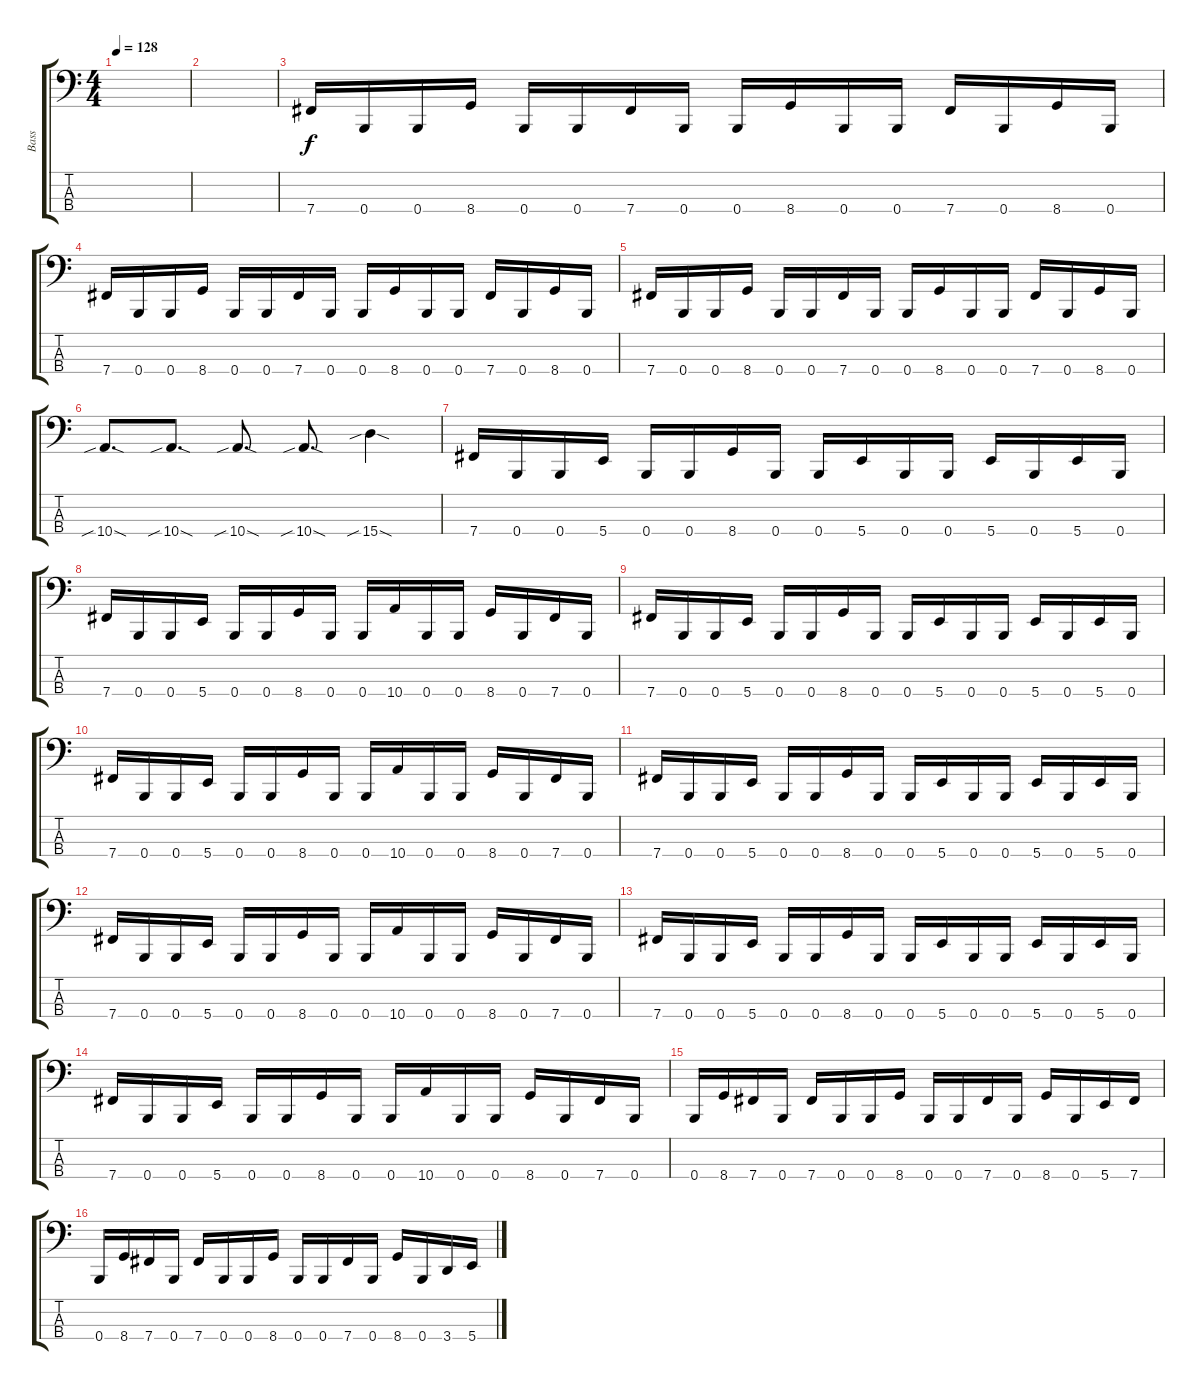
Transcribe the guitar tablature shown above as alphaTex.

\track ("Bass" "Bass") {instrument electricbasspick}
\staff {score tabs}
\tuning (E2 B1 Gb1 B0) {hide}
\ts (4 4)
\tempo 128
\clef f4
\ks c
|
|
7.4.16 0.4.16 0.4.16 8.4.16 0.4.16 0.4.16 7.4.16 0.4.16 0.4.16 8.4.16 0.4.16 0.4.16 7.4.16 0.4.16 8.4.16 0.4.16 |
7.4.16 0.4.16 0.4.16 8.4.16 0.4.16 0.4.16 7.4.16 0.4.16 0.4.16 8.4.16 0.4.16 0.4.16 7.4.16 0.4.16 8.4.16 0.4.16 |
7.4.16 0.4.16 0.4.16 8.4.16 0.4.16 0.4.16 7.4.16 0.4.16 0.4.16 8.4.16 0.4.16 0.4.16 7.4.16 0.4.16 8.4.16 0.4.16 |
10.4{sib sod}.8{d} 10.4{sib sod}.8{d} 10.4{sib sod}.8{d} 10.4{sib sod}.8{d} 15.4{sib sod}.4 |
7.4.16 0.4.16 0.4.16 5.4.16 0.4.16 0.4.16 8.4.16 0.4.16 0.4.16 5.4.16 0.4.16 0.4.16 5.4.16 0.4.16 5.4.16 0.4.16 |
7.4.16 0.4.16 0.4.16 5.4.16 0.4.16 0.4.16 8.4.16 0.4.16 0.4.16 10.4.16 0.4.16 0.4.16 8.4.16 0.4.16 7.4.16 0.4.16 |
7.4.16 0.4.16 0.4.16 5.4.16 0.4.16 0.4.16 8.4.16 0.4.16 0.4.16 5.4.16 0.4.16 0.4.16 5.4.16 0.4.16 5.4.16 0.4.16 |
7.4.16 0.4.16 0.4.16 5.4.16 0.4.16 0.4.16 8.4.16 0.4.16 0.4.16 10.4.16 0.4.16 0.4.16 8.4.16 0.4.16 7.4.16 0.4.16 |
7.4.16 0.4.16 0.4.16 5.4.16 0.4.16 0.4.16 8.4.16 0.4.16 0.4.16 5.4.16 0.4.16 0.4.16 5.4.16 0.4.16 5.4.16 0.4.16 |
7.4.16 0.4.16 0.4.16 5.4.16 0.4.16 0.4.16 8.4.16 0.4.16 0.4.16 10.4.16 0.4.16 0.4.16 8.4.16 0.4.16 7.4.16 0.4.16 |
7.4.16 0.4.16 0.4.16 5.4.16 0.4.16 0.4.16 8.4.16 0.4.16 0.4.16 5.4.16 0.4.16 0.4.16 5.4.16 0.4.16 5.4.16 0.4.16 |
7.4.16 0.4.16 0.4.16 5.4.16 0.4.16 0.4.16 8.4.16 0.4.16 0.4.16 10.4.16 0.4.16 0.4.16 8.4.16 0.4.16 7.4.16 0.4.16 |
0.4.16 8.4.16 7.4.16 0.4.16 7.4.16 0.4.16 0.4.16 8.4.16 0.4.16 0.4.16 7.4.16 0.4.16 8.4.16 0.4.16 5.4.16 7.4.16 |
0.4.16 8.4.16 7.4.16 0.4.16 7.4.16 0.4.16 0.4.16 8.4.16 0.4.16 0.4.16 7.4.16 0.4.16 8.4.16 0.4.16 3.4.16 5.4.16
